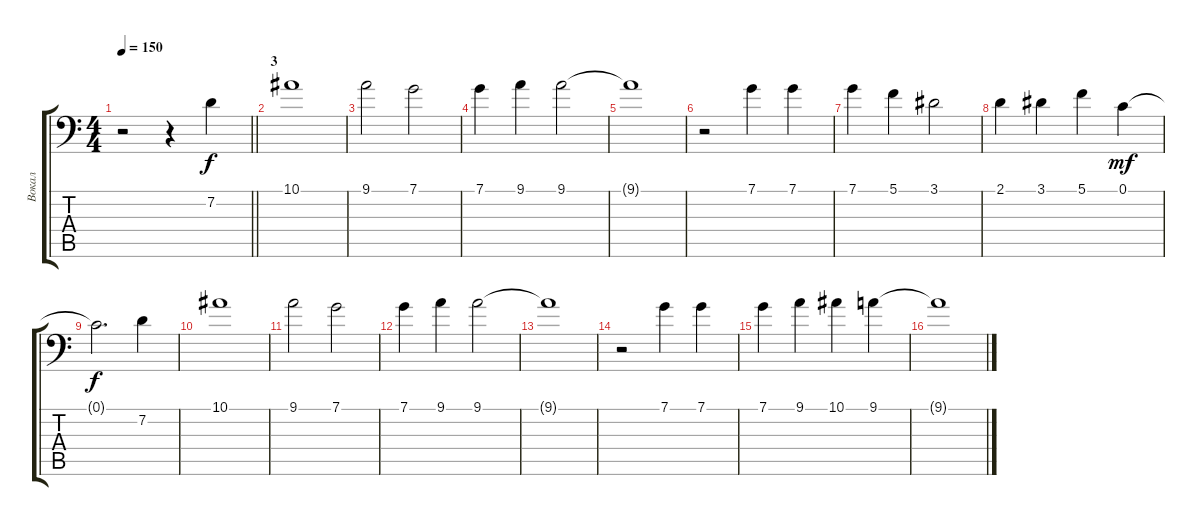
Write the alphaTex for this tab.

\track ("Вокал" "Вокал") {instrument flute}
\staff {score tabs}
\tuning (C4 G3 Eb3 Bb2 F2 Bb1) {hide}
\ts (4 4)
\tempo 150
\clef f4
\barLineRight lightlight
\ks c
r.2{dy f} r.4 7.2.4 |
\section ("" "3")
10.1.1 |
9.1.2 7.1.2 |
7.1.4 9.1.4 9.1.2 |
9.1{t}.1 |
r.2 7.1.4 7.1.4 |
7.1.4 5.1.4 3.1.2 |
2.1.4 3.1.4 5.1.4 0.1.4{dy mf} |
0.1{t}.2{d dy f} 7.2.4 |
10.1.1 |
9.1.2 7.1.2 |
7.1.4 9.1.4 9.1.2 |
9.1{t}.1 |
r.2 7.1.4 7.1.4 |
7.1.4 9.1.4 10.1.4 9.1.4 |
9.1{t}.1
